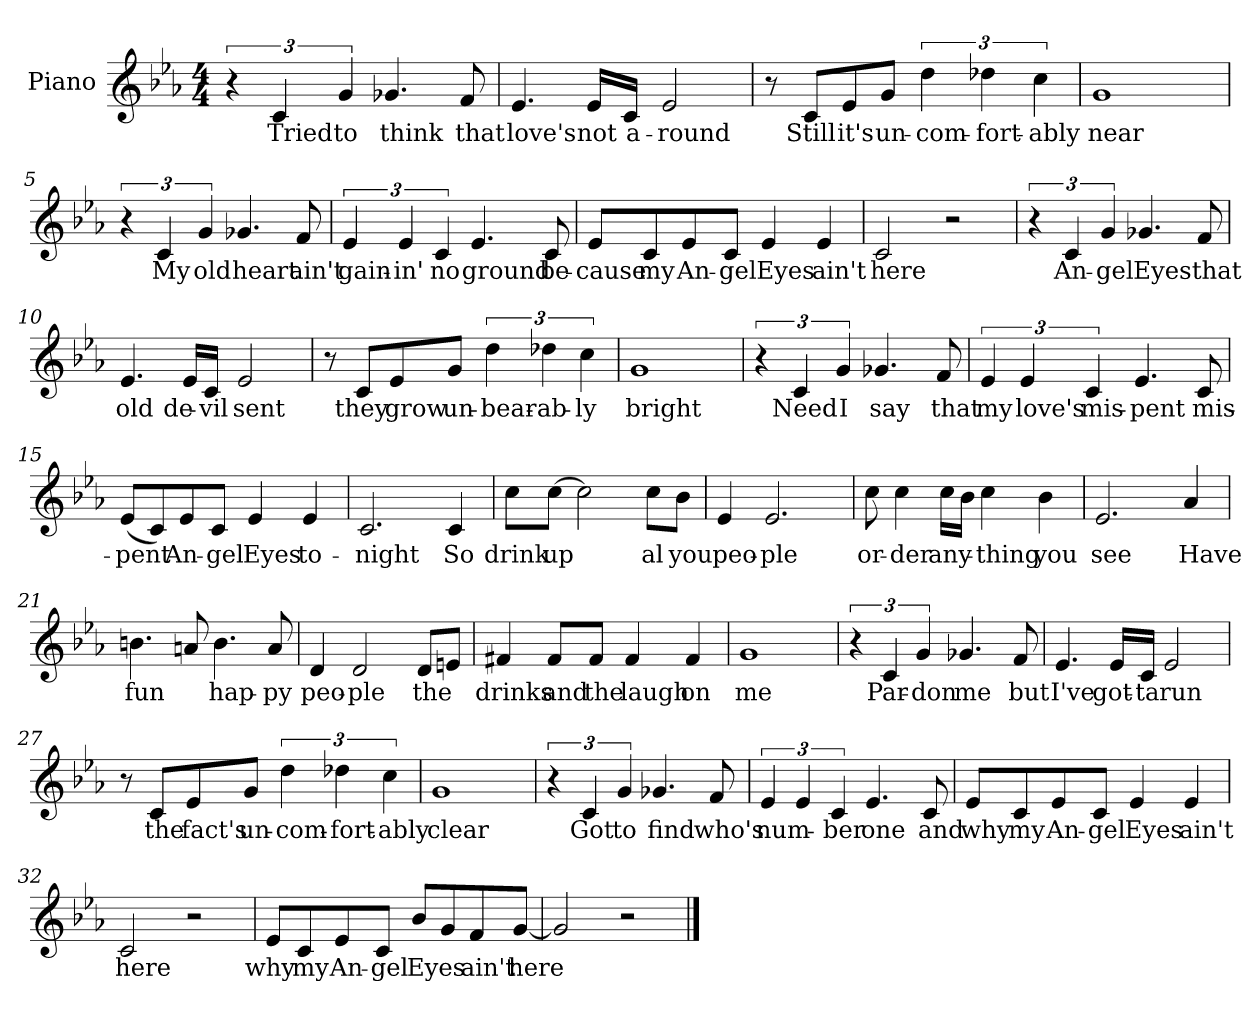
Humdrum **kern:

**kern	**text
*part1	*part1
*staff1	*staff1
*I"Piano	*
*I'Pno.	*
*clefG2	*
*k[b-e-a-]	*
*M4/4	*
=1	=1
6r	.
!	!LO:LY:b
6c/	Tried
!	!LO:LY:b
6g/	to
!	!LO:LY:b
4.g-X/	think
!	!LO:LY:b
8f/	that
=2	=2
!	!LO:LY:b
4.e-/	love's
!	!LO:LY:b
16e-/LL	not
!	!LO:LY:b
16c/JJ	a-
!	!LO:LY:b
2e-/	-round
=3	=3
8r	.
!	!LO:LY:b
8c/L	Still
!	!LO:LY:b
8e-/	it's
!	!LO:LY:b
8g/J	un-
!	!LO:LY:b
6dd\	-com-
!	!LO:LY:b
6dd-X\	-fort-
!	!LO:LY:b
6cc\	-ably
=4	=4
!	!LO:LY:b
1g	near
!!LO:LB:g=z
=5	=5
6r	.
!	!LO:LY:b
6c/	My
!	!LO:LY:b
6g/	old
!	!LO:LY:b
4.g-X/	heart
!	!LO:LY:b
8f/	ain't
=6	=6
!	!LO:LY:b
6e-/	gain-
!	!LO:LY:b
6e-/	-in'
!	!LO:LY:b
6c/	no
!	!LO:LY:b
4.e-/	ground
!	!LO:LY:b
8c/	be-
=7	=7
!	!LO:LY:b
8e-/L	-cause
!	!LO:LY:b
8c/	my
!	!LO:LY:b
8e-/	An-
!	!LO:LY:b
8c/J	-gel
!	!LO:LY:b
4e-/	Eyes
!	!LO:LY:b
4e-/	ain't
!!LO:LB:g=z
=8	=8
!	!LO:LY:b
2c/	here
2r	.
=9	=9
6r	.
!	!LO:LY:b
6c/	An-
!	!LO:LY:b
6g/	-gel
!	!LO:LY:b
4.g-X/	Eyes
!	!LO:LY:b
8f/	that
=10	=10
!	!LO:LY:b
4.e-/	old
!	!LO:LY:b
16e-/LL	de-
!	!LO:LY:b
16c/JJ	-vil
!	!LO:LY:b
2e-/	sent
=11	=11
8r	.
!	!LO:LY:b
8c/L	they
!	!LO:LY:b
8e-/	grow
!	!LO:LY:b
8g/J	un-
!	!LO:LY:b
6dd\	-bear-
!	!LO:LY:b
6dd-X\	-ab-
!	!LO:LY:b
6cc\	-ly
!!LO:LB:g=z
=12	=12
!	!LO:LY:b
1g	bright
=13	=13
6r	.
!	!LO:LY:b
6c/	Need
!	!LO:LY:b
6g/	I
!	!LO:LY:b
4.g-X/	say
!	!LO:LY:b
8f/	that
=14	=14
!	!LO:LY:b
6e-/	my
!	!LO:LY:b
6e-/	love's
!	!LO:LY:b
6c/	mis-
!	!LO:LY:b
4.e-/	-pent
!	!LO:LY:b
8c/	mis-
=15	=15
!	!LO:LY:b
(<8e-/L	-pent
8c/)	.
!	!LO:LY:b
8e-/	An-
!	!LO:LY:b
8c/J	-gel
!	!LO:LY:b
4e-/	Eyes
!	!LO:LY:b
4e-/	to-
=16	=16
!	!LO:LY:b
2.c/	-night
!	!LO:LY:b
4c/	So
!!LO:LB:g=z
=17	=17
!	!LO:LY:b
8cc\L	drink
!	!LO:LY:b
[8cc\J	up
2cc\]	.
!	!LO:LY:b
8cc\L	al
!	!LO:LY:b
8b-\J	you
=18	=18
!	!LO:LY:b
4e-/	peo-
!	!LO:LY:b
2.e-/	-ple
=19	=19
!	!LO:LY:b
8cc\	or-
!	!LO:LY:b
4cc\	-der
!	!LO:LY:b
16cc\LL	any-
16b-\JJ	.
!	!LO:LY:b
4cc\	thing
!	!LO:LY:b
4b-\	you
=20	=20
!	!LO:LY:b
2.e-/	see
!	!LO:LY:b
4a-/	Have
!!LO:LB:g=z
=21	=21
!	!LO:LY:b
4.bn\	fun
8an/	.
!	!LO:LY:b
4.b\	-hap-
!	!LO:LY:b
8a/	-py
=22	=22
!	!LO:LY:b
4d/	peo-
!	!LO:LY:b
2d/	-ple
!	!LO:LY:b
8d/L	the
8en/J	.
=23	=23
!	!LO:LY:b
4f#X/	drinks
!	!LO:LY:b
8f#/L	and
!	!LO:LY:b
8f#/J	the
!	!LO:LY:b
4f#/	laugh
!	!LO:LY:b
4f#/	on
=24	=24
!	!LO:LY:b
1g	me
!!LO:LB:g=z
=25	=25
6r	.
!	!LO:LY:b
6c/	Par-
!	!LO:LY:b
6g/	-don
!	!LO:LY:b
4.g-X/	me
!	!LO:LY:b
8f/	but
=26	=26
!	!LO:LY:b
4.e-/	I've
!	!LO:LY:b
16e-/LL	got-
!	!LO:LY:b
16c/JJ	-ta
!	!LO:LY:b
2e-/	run
=27	=27
8r	.
!	!LO:LY:b
8c/L	the
!	!LO:LY:b
8e-/	fact's
!	!LO:LY:b
8g/J	un-
!	!LO:LY:b
6dd\	-com-
!	!LO:LY:b
6dd-X\	-fort-
!	!LO:LY:b
6cc\	-ably
=28	=28
!	!LO:LY:b
1g	clear
!!LO:PB:g=z
=29	=29
6r	.
!	!LO:LY:b
6c/	Got
!	!LO:LY:b
6g/	to
!	!LO:LY:b
4.g-X/	find
!	!LO:LY:b
8f/	who's
=30	=30
!	!LO:LY:b
6e-/	num-
6e-/	.
!	!LO:LY:b
6c/	-ber
!	!LO:LY:b
4.e-/	one
!	!LO:LY:b
8c/	and
=31	=31
!	!LO:LY:b
8e-/L	why
!	!LO:LY:b
8c/	my
!	!LO:LY:b
8e-/	An-
!	!LO:LY:b
8c/J	-gel
!	!LO:LY:b
4e-/	Eyes
!	!LO:LY:b
4e-/	ain't
=32	=32
!	!LO:LY:b
2c/	here
2r	.
!!LO:LB:g=z
=33	=33
!	!LO:LY:b
8e-/L	why
!	!LO:LY:b
8c/	my
!	!LO:LY:b
8e-/	An-
!	!LO:LY:b
8c/J	-gel
!	!LO:LY:b
8b-/L	Eyes
8g/	.
!	!LO:LY:b
8f/	ain't
!	!LO:LY:b
[8g/J	here
=34	=34
2g/]	.
2r	.
==	==
*-	*-
